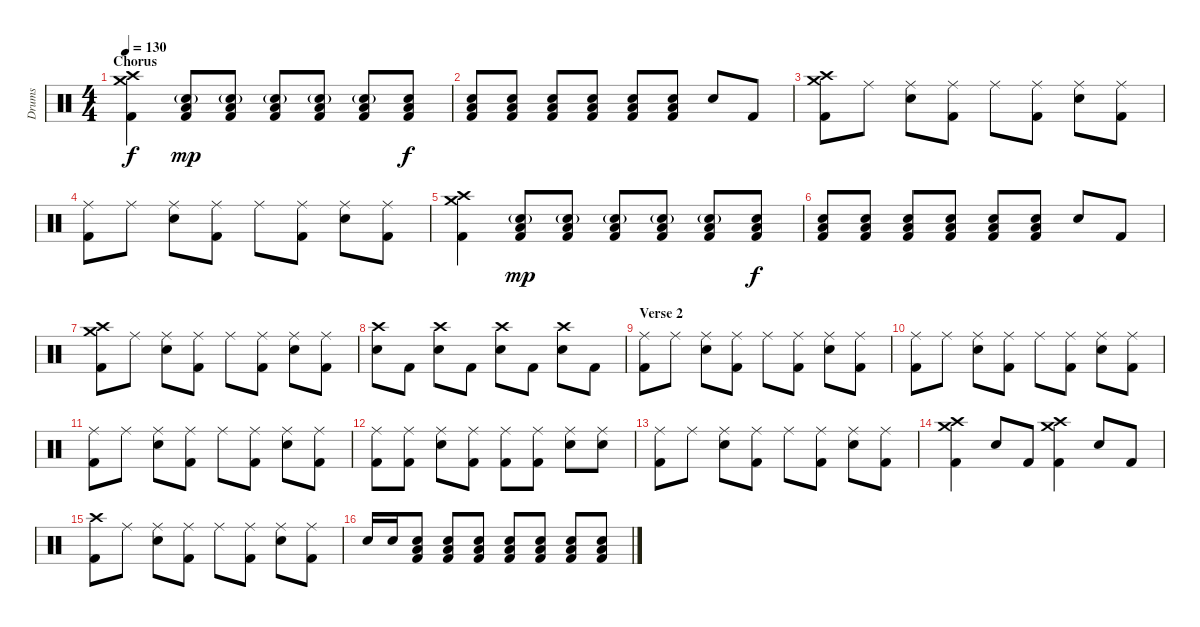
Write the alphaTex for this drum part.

\track ("Drums" "Drums") {instrument percussion}
\staff {score}
\articulation defaults
\ts (4 4)
\section ("" "Chorus")
\tempo 130
\clef neutral
\ks c
("Crash high (hit)" "Crash medium (hit)" "Kick (hit) 2").4{dy f} ("Snare (hit) 2"{g} "Low Floor Tom (hit)" "Kick (hit) 2").8{dy mp volume 8} ("Snare (hit) 2"{g} "Low Floor Tom (hit)" "Kick (hit) 2").8{volume 16} ("Snare (hit) 2"{g} "Low Floor Tom (hit)" "Kick (hit) 2").8 ("Snare (hit) 2"{g} "Low Floor Tom (hit)" "Kick (hit) 2").8 ("Snare (hit) 2"{g} "Low Floor Tom (hit)" "Kick (hit) 2").8 ("Snare (hit) 2" "Low Floor Tom (hit)" "Kick (hit) 2").8{dy f} |
("Snare (hit) 2" "Low Floor Tom (hit)" "Kick (hit) 2").8 ("Snare (hit) 2" "Low Floor Tom (hit)" "Kick (hit) 2").8 ("Snare (hit) 2" "Low Floor Tom (hit)" "Kick (hit) 2").8 ("Snare (hit) 2" "Low Floor Tom (hit)" "Kick (hit) 2").8 ("Snare (hit) 2" "Low Floor Tom (hit)" "Kick (hit) 2").8 ("Snare (hit) 2" "Low Floor Tom (hit)" "Kick (hit) 2").8 "Electric Snare (hit)".8 "Kick (hit) 2".8{volume 13} |
("Crash high (hit)" "Crash medium (hit)" "Kick (hit) 2").8 "Ride (middle)".8 ("Ride (middle)" "Snare (hit) 2").8 ("Ride (middle)" "Kick (hit) 2").8 "Ride (middle)".8 ("Ride (middle)" "Kick (hit) 2").8 ("Ride (middle)" "Snare (hit) 2").8 ("Ride (middle)" "Kick (hit) 2").8 |
("Ride (middle)" "Kick (hit) 2").8 "Ride (middle)".8 ("Ride (middle)" "Snare (hit) 2").8 ("Ride (middle)" "Kick (hit) 2").8 "Ride (middle)".8 ("Ride (middle)" "Kick (hit) 2").8 ("Ride (middle)" "Snare (hit) 2").8 ("Ride (middle)" "Kick (hit) 2").8 |
("Crash high (hit)" "Crash medium (hit)" "Kick (hit) 2").4 ("Snare (hit) 2"{g} "Low Floor Tom (hit)" "Kick (hit) 2").8{dy mp volume 8} ("Snare (hit) 2"{g} "Low Floor Tom (hit)" "Kick (hit) 2").8{volume 16} ("Snare (hit) 2"{g} "Low Floor Tom (hit)" "Kick (hit) 2").8 ("Snare (hit) 2"{g} "Low Floor Tom (hit)" "Kick (hit) 2").8 ("Snare (hit) 2"{g} "Low Floor Tom (hit)" "Kick (hit) 2").8 ("Snare (hit) 2" "Low Floor Tom (hit)" "Kick (hit) 2").8{dy f} |
("Snare (hit) 2" "Low Floor Tom (hit)" "Kick (hit) 2").8 ("Snare (hit) 2" "Low Floor Tom (hit)" "Kick (hit) 2").8 ("Snare (hit) 2" "Low Floor Tom (hit)" "Kick (hit) 2").8 ("Snare (hit) 2" "Low Floor Tom (hit)" "Kick (hit) 2").8 ("Snare (hit) 2" "Low Floor Tom (hit)" "Kick (hit) 2").8 ("Snare (hit) 2" "Low Floor Tom (hit)" "Kick (hit) 2").8 "Electric Snare (hit)".8 "Kick (hit) 2".8{volume 13} |
("Crash high (hit)" "Crash medium (hit)" "Kick (hit) 2").8 "Ride (middle)".8 ("Ride (middle)" "Snare (hit) 2").8 ("Ride (middle)" "Kick (hit) 2").8 "Ride (middle)".8 ("Ride (middle)" "Kick (hit) 2").8 ("Ride (middle)" "Snare (hit) 2").8 ("Ride (middle)" "Kick (hit) 2").8 |
("Crash high (hit)" "Snare (hit) 2").8 "Kick (hit) 2".8 ("Crash high (hit)" "Snare (hit) 2").8 "Kick (hit) 2".8 ("Crash high (hit)" "Snare (hit) 2").8 "Kick (hit) 2".8 ("Crash high (hit)" "Snare (hit) 2").8 "Kick (hit) 2".8 |
\section ("" "Verse 2")
("Ride (middle)" "Kick (hit) 2").8 "Ride (middle)".8 ("Ride (middle)" "Snare (hit) 2").8 ("Ride (middle)" "Kick (hit) 2").8 "Ride (middle)".8 ("Ride (middle)" "Kick (hit) 2").8 ("Ride (middle)" "Snare (hit) 2").8 ("Ride (middle)" "Kick (hit) 2").8 |
("Ride (middle)" "Kick (hit) 2").8 "Ride (middle)".8 ("Ride (middle)" "Snare (hit) 2").8 ("Ride (middle)" "Kick (hit) 2").8 "Ride (middle)".8 ("Ride (middle)" "Kick (hit) 2").8 ("Ride (middle)" "Snare (hit) 2").8 ("Ride (middle)" "Kick (hit) 2").8 |
("Ride (middle)" "Kick (hit) 2").8 "Ride (middle)".8 ("Ride (middle)" "Snare (hit) 2").8 ("Ride (middle)" "Kick (hit) 2").8 "Ride (middle)".8 ("Ride (middle)" "Kick (hit) 2").8 ("Ride (middle)" "Snare (hit) 2").8 ("Ride (middle)" "Kick (hit) 2").8 |
("Ride (middle)" "Kick (hit) 2").8 ("Ride (middle)" "Kick (hit) 2").8 ("Ride (middle)" "Snare (hit) 2").8 ("Ride (middle)" "Kick (hit) 2").8 ("Ride (middle)" "Kick (hit) 2").8 ("Ride (middle)" "Kick (hit) 2").8 ("Ride (middle)" "Snare (hit) 2").8 ("Ride (middle)" "Snare (hit) 2").8 |
("Ride (middle)" "Kick (hit) 2").8 "Ride (middle)".8 ("Ride (middle)" "Snare (hit) 2").8 ("Ride (middle)" "Kick (hit) 2").8 "Ride (middle)".8 ("Ride (middle)" "Kick (hit) 2").8 ("Ride (middle)" "Snare (hit) 2").8 ("Ride (middle)" "Kick (hit) 2").8 |
("Crash high (hit)" "Crash medium (hit)" "Kick (hit) 2").4 "Snare (hit) 2".8 "Kick (hit) 2".8 ("Crash high (hit)" "Crash medium (hit)" "Kick (hit) 2").4 "Snare (hit) 2".8 "Kick (hit) 2".8 |
("Crash high (hit)" "Kick (hit) 2").8 "Ride (middle)".8 ("Ride (middle)" "Snare (hit) 2").8 ("Ride (middle)" "Kick (hit) 2").8 "Ride (middle)".8 ("Ride (middle)" "Kick (hit) 2").8 ("Ride (middle)" "Snare (hit) 2").8 ("Ride (middle)" "Kick (hit) 2").8 |
"Snare (hit) 2".16 "Snare (hit) 2".16 ("Snare (hit) 2" "Low Floor Tom (hit)" "Kick (hit) 2").8{volume 8} ("Snare (hit) 2" "Low Floor Tom (hit)" "Kick (hit) 2").8{volume 16} ("Snare (hit) 2" "Low Floor Tom (hit)" "Kick (hit) 2").8 ("Snare (hit) 2" "Low Floor Tom (hit)" "Kick (hit) 2").8 ("Snare (hit) 2" "Low Floor Tom (hit)" "Kick (hit) 2").8 ("Snare (hit) 2" "Low Floor Tom (hit)" "Kick (hit) 2").8 ("Snare (hit) 2" "Low Floor Tom (hit)" "Kick (hit) 2").8
